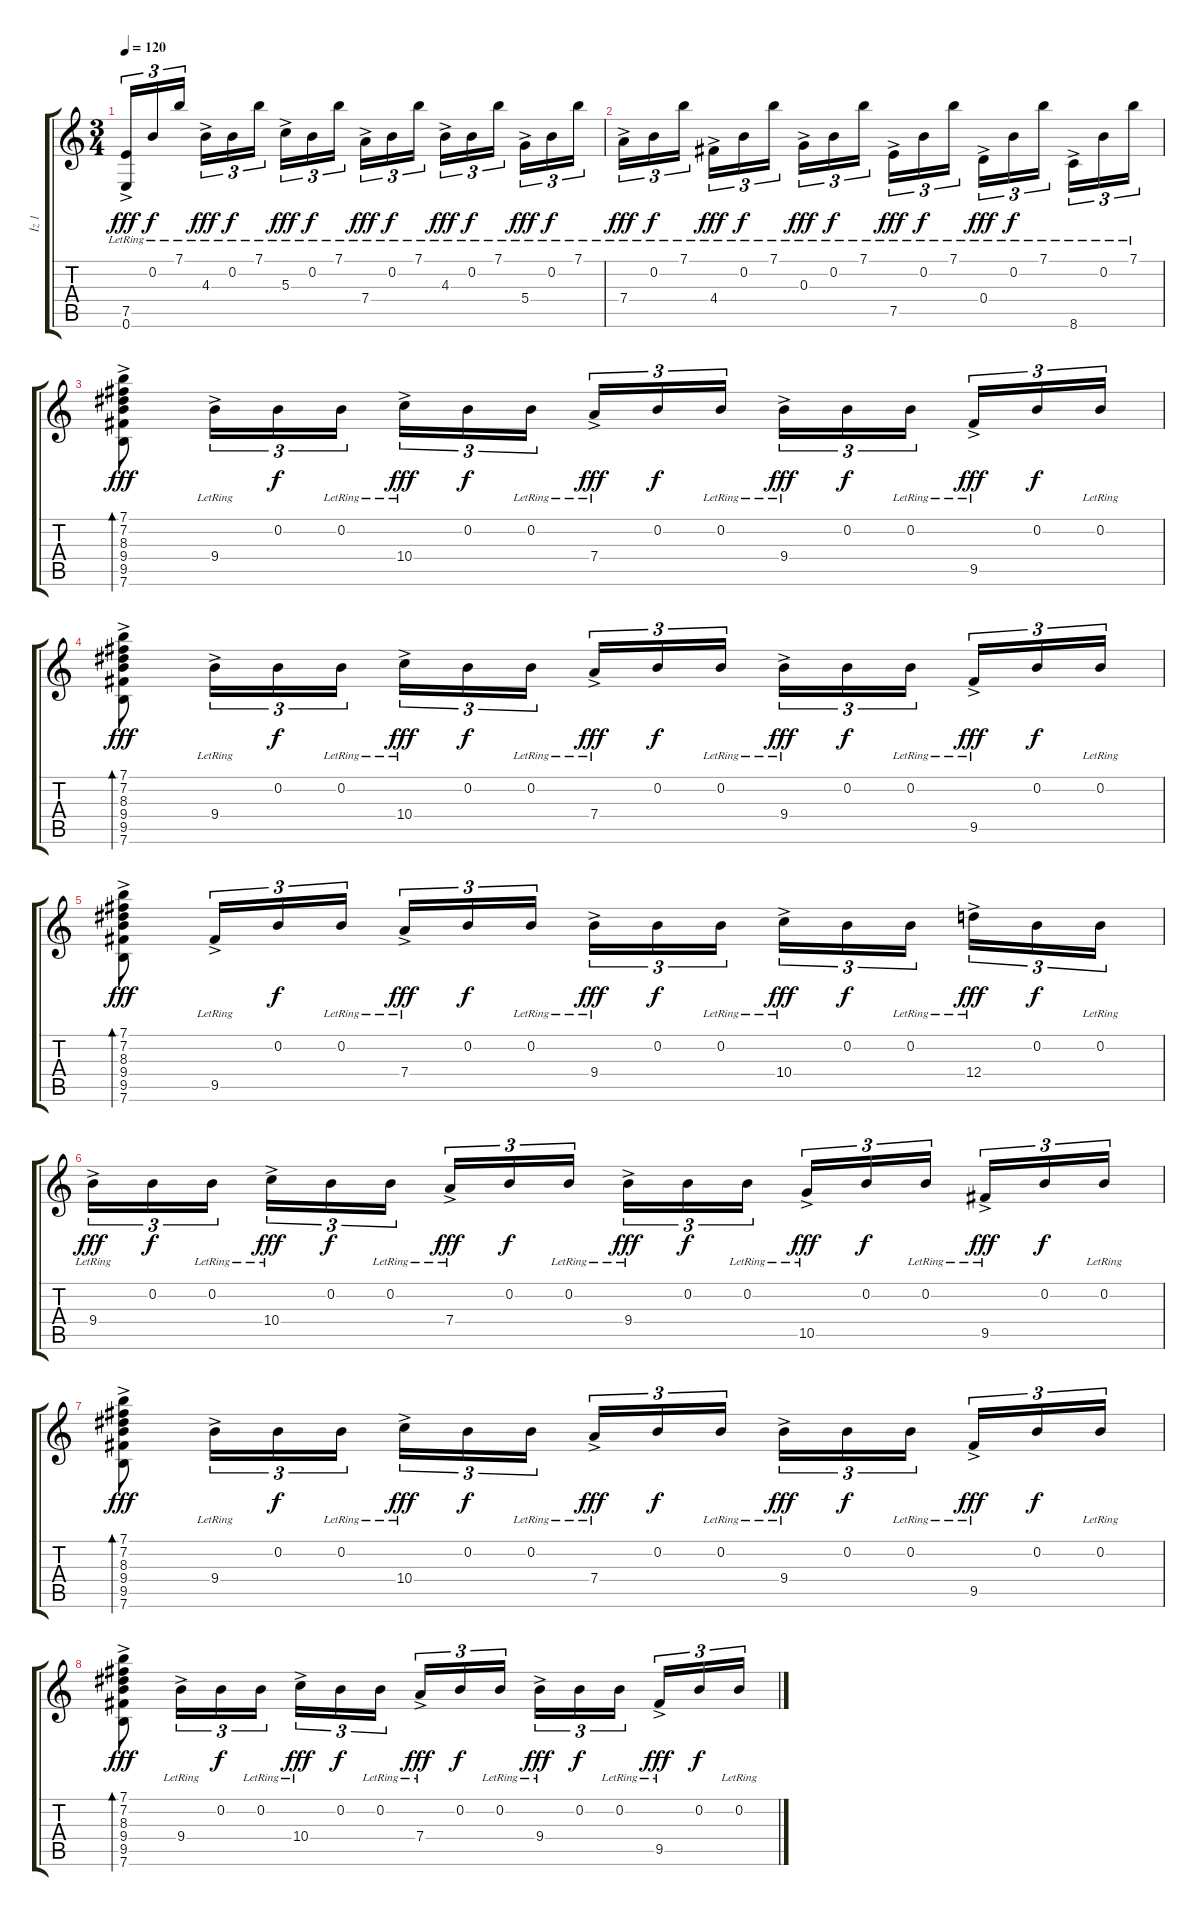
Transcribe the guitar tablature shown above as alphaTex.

\track ("İz 1" "İz 1") {instrument acousticguitarnylon}
\staff {score tabs}
\tuning (E4 B3 G3 D3 A2 E2) {hide}
\ts (3 4)
\tempo 120
\clef g2
\ks c
(7.5{ac lr} 0.6{ac lr}).16{tu (3 2) dy fff} 0.2{lr}.16{tu (3 2) dy f} 7.1{lr}.16{tu (3 2)} 4.3{ac lr}.16{tu (3 2) dy fff} 0.2{lr}.16{tu (3 2) dy f} 7.1{lr}.16{tu (3 2)} 5.3{ac lr}.16{tu (3 2) dy fff} 0.2{lr}.16{tu (3 2) dy f} 7.1{lr}.16{tu (3 2)} 7.4{ac lr}.16{tu (3 2) dy fff} 0.2{lr}.16{tu (3 2) dy f} 7.1{lr}.16{tu (3 2)} 4.3{ac lr}.16{tu (3 2) dy fff} 0.2{lr}.16{tu (3 2) dy f} 7.1{lr}.16{tu (3 2)} 5.4{ac lr}.16{tu (3 2) dy fff} 0.2{lr}.16{tu (3 2) dy f} 7.1{lr}.16{tu (3 2)} |
7.4{ac lr}.16{tu (3 2) dy fff} 0.2{lr}.16{tu (3 2) dy f} 7.1{lr}.16{tu (3 2)} 4.4{ac lr}.16{tu (3 2) dy fff} 0.2{lr}.16{tu (3 2) dy f} 7.1{lr}.16{tu (3 2)} 0.3{ac lr}.16{tu (3 2) dy fff} 0.2{lr}.16{tu (3 2) dy f} 7.1{lr}.16{tu (3 2)} 7.5{ac lr}.16{tu (3 2) dy fff} 0.2{lr}.16{tu (3 2) dy f} 7.1{lr}.16{tu (3 2)} 0.4{ac lr}.16{tu (3 2) dy fff} 0.2{lr}.16{tu (3 2) dy f} 7.1{lr}.16{tu (3 2)} 8.6{ac lr}.16{tu (3 2)} 0.2{lr}.16{tu (3 2)} 7.1{lr}.16{tu (3 2)} |
(7.1{ac} 7.2{ac} 8.3{ac} 9.4{ac} 9.5{ac} 7.6{ac}).8{bd 120 dy fff} 9.4{ac lr}.16{tu (3 2)} 0.2.16{tu (3 2) dy f} 0.2{lr}.16{tu (3 2)} 10.4{ac lr}.16{tu (3 2) dy fff} 0.2.16{tu (3 2) dy f} 0.2{lr}.16{tu (3 2)} 7.4{ac lr}.16{tu (3 2) dy fff} 0.2.16{tu (3 2) dy f} 0.2{lr}.16{tu (3 2)} 9.4{ac lr}.16{tu (3 2) dy fff} 0.2.16{tu (3 2) dy f} 0.2{lr}.16{tu (3 2)} 9.5{ac lr}.16{tu (3 2) dy fff} 0.2.16{tu (3 2) dy f} 0.2{lr}.16{tu (3 2)} |
(7.1{ac} 7.2{ac} 8.3{ac} 9.4{ac} 9.5{ac} 7.6{ac}).8{bd 120 dy fff} 9.4{ac lr}.16{tu (3 2)} 0.2.16{tu (3 2) dy f} 0.2{lr}.16{tu (3 2)} 10.4{ac lr}.16{tu (3 2) dy fff} 0.2.16{tu (3 2) dy f} 0.2{lr}.16{tu (3 2)} 7.4{ac lr}.16{tu (3 2) dy fff} 0.2.16{tu (3 2) dy f} 0.2{lr}.16{tu (3 2)} 9.4{ac lr}.16{tu (3 2) dy fff} 0.2.16{tu (3 2) dy f} 0.2{lr}.16{tu (3 2)} 9.5{ac lr}.16{tu (3 2) dy fff} 0.2.16{tu (3 2) dy f} 0.2{lr}.16{tu (3 2)} |
(7.1{ac} 7.2{ac} 8.3{ac} 9.4{ac} 9.5{ac} 7.6{ac}).8{bd 120 dy fff} 9.5{ac lr}.16{tu (3 2)} 0.2.16{tu (3 2) dy f} 0.2{lr}.16{tu (3 2)} 7.4{ac lr}.16{tu (3 2) dy fff} 0.2.16{tu (3 2) dy f} 0.2{lr}.16{tu (3 2)} 9.4{ac lr}.16{tu (3 2) dy fff} 0.2.16{tu (3 2) dy f} 0.2{lr}.16{tu (3 2)} 10.4{ac lr}.16{tu (3 2) dy fff} 0.2.16{tu (3 2) dy f} 0.2{lr}.16{tu (3 2)} 12.4{ac lr}.16{tu (3 2) dy fff} 0.2.16{tu (3 2) dy f} 0.2{lr}.16{tu (3 2)} |
9.4{ac lr}.16{tu (3 2) dy fff} 0.2.16{tu (3 2) dy f} 0.2{lr}.16{tu (3 2)} 10.4{ac lr}.16{tu (3 2) dy fff} 0.2.16{tu (3 2) dy f} 0.2{lr}.16{tu (3 2)} 7.4{ac lr}.16{tu (3 2) dy fff} 0.2.16{tu (3 2) dy f} 0.2{lr}.16{tu (3 2)} 9.4{ac lr}.16{tu (3 2) dy fff} 0.2.16{tu (3 2) dy f} 0.2{lr}.16{tu (3 2)} 10.5{ac lr}.16{tu (3 2) dy fff} 0.2.16{tu (3 2) dy f} 0.2{lr}.16{tu (3 2)} 9.5{ac lr}.16{tu (3 2) dy fff} 0.2.16{tu (3 2) dy f} 0.2{lr}.16{tu (3 2)} |
(7.1{ac} 7.2{ac} 8.3{ac} 9.4{ac} 9.5{ac} 7.6{ac}).8{bd 120 dy fff} 9.4{ac lr}.16{tu (3 2)} 0.2.16{tu (3 2) dy f} 0.2{lr}.16{tu (3 2)} 10.4{ac lr}.16{tu (3 2) dy fff} 0.2.16{tu (3 2) dy f} 0.2{lr}.16{tu (3 2)} 7.4{ac lr}.16{tu (3 2) dy fff} 0.2.16{tu (3 2) dy f} 0.2{lr}.16{tu (3 2)} 9.4{ac lr}.16{tu (3 2) dy fff} 0.2.16{tu (3 2) dy f} 0.2{lr}.16{tu (3 2)} 9.5{ac lr}.16{tu (3 2) dy fff} 0.2.16{tu (3 2) dy f} 0.2{lr}.16{tu (3 2)} |
(7.1{ac} 7.2{ac} 8.3{ac} 9.4{ac} 9.5{ac} 7.6{ac}).8{bd 120 dy fff} 9.4{ac lr}.16{tu (3 2)} 0.2.16{tu (3 2) dy f} 0.2{lr}.16{tu (3 2)} 10.4{ac lr}.16{tu (3 2) dy fff} 0.2.16{tu (3 2) dy f} 0.2{lr}.16{tu (3 2)} 7.4{ac lr}.16{tu (3 2) dy fff} 0.2.16{tu (3 2) dy f} 0.2{lr}.16{tu (3 2)} 9.4{ac lr}.16{tu (3 2) dy fff} 0.2.16{tu (3 2) dy f} 0.2{lr}.16{tu (3 2)} 9.5{ac lr}.16{tu (3 2) dy fff} 0.2.16{tu (3 2) dy f} 0.2{lr}.16{tu (3 2)}
